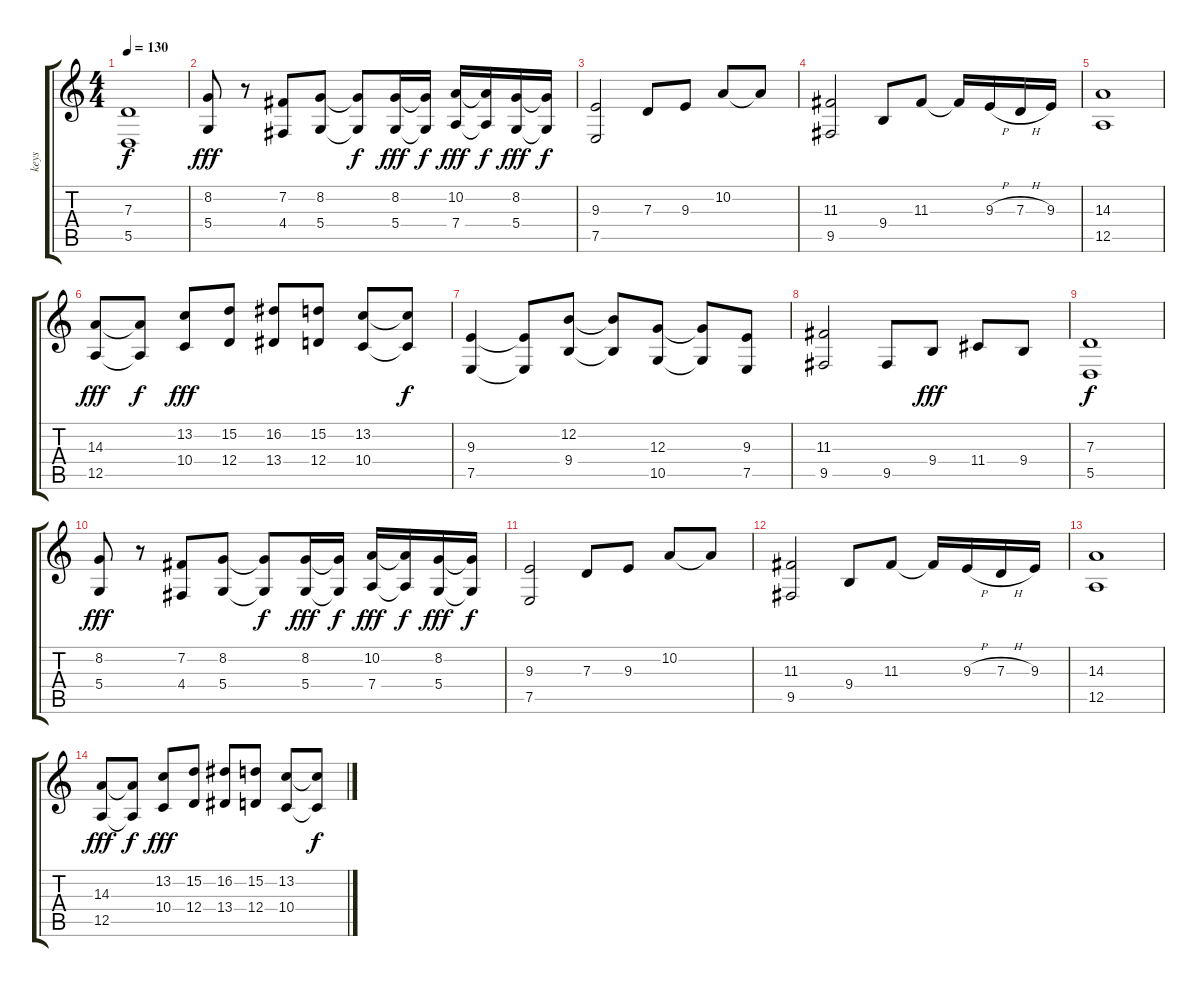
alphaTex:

\track ("keys" "keys") {instrument brasssection}
\staff {score tabs}
\tuning (E4 B3 G3 D3 A2 D2) {hide}
\ts (4 4)
\tempo 130
\clef g2
\ks c
(7.3 5.5).1{dy f} |
(8.2 5.4).8{dy fff} r.8 (7.2 4.4).8 (8.2 5.4).8 (8.2{t} 5.4{t}).8{dy f} (8.2 5.4).16{dy fff} (8.2{t} 5.4{t}).16{dy f} (10.2 7.4).16{dy fff} (10.2{t} 7.4{t}).16{dy f} (8.2 5.4).16{dy fff} (8.2{t} 5.4{t}).16{dy f} |
(9.3 7.5).2 7.3.8 9.3.8 10.2.8 10.2{t}.8 |
(11.3 9.5).2 9.4.8 11.3.8 11.3{t}.16 9.3{h}.16 7.3{h}.16 9.3.16 |
(14.3 12.5).1 |
(14.3 12.5).8{dy fff} (14.3{t} 12.5{t}).8{dy f} (13.2 10.4).8{dy fff} (15.2 12.4).8 (16.2 13.4).8 (15.2 12.4).8 (13.2 10.4).8 (13.2{t} 10.4{t}).8{dy f} |
(9.3 7.5).4 (9.3{t} 7.5{t}).8 (12.2 9.4).8 (12.2{t} 9.4{t}).8 (12.3 10.5).8 (12.3{t} 10.5{t}).8 (9.3 7.5).8 |
(11.3 9.5).2 9.5.8 9.4.8{dy fff} 11.4.8 9.4.8 |
(7.3 5.5).1{dy f} |
(8.2 5.4).8{dy fff} r.8 (7.2 4.4).8 (8.2 5.4).8 (8.2{t} 5.4{t}).8{dy f} (8.2 5.4).16{dy fff} (8.2{t} 5.4{t}).16{dy f} (10.2 7.4).16{dy fff} (10.2{t} 7.4{t}).16{dy f} (8.2 5.4).16{dy fff} (8.2{t} 5.4{t}).16{dy f} |
(9.3 7.5).2 7.3.8 9.3.8 10.2.8 10.2{t}.8 |
(11.3 9.5).2 9.4.8 11.3.8 11.3{t}.16 9.3{h}.16 7.3{h}.16 9.3.16 |
(14.3 12.5).1 |
(14.3 12.5).8{dy fff} (14.3{t} 12.5{t}).8{dy f} (13.2 10.4).8{dy fff} (15.2 12.4).8 (16.2 13.4).8 (15.2 12.4).8 (13.2 10.4).8 (13.2{t} 10.4{t}).8{dy f}
